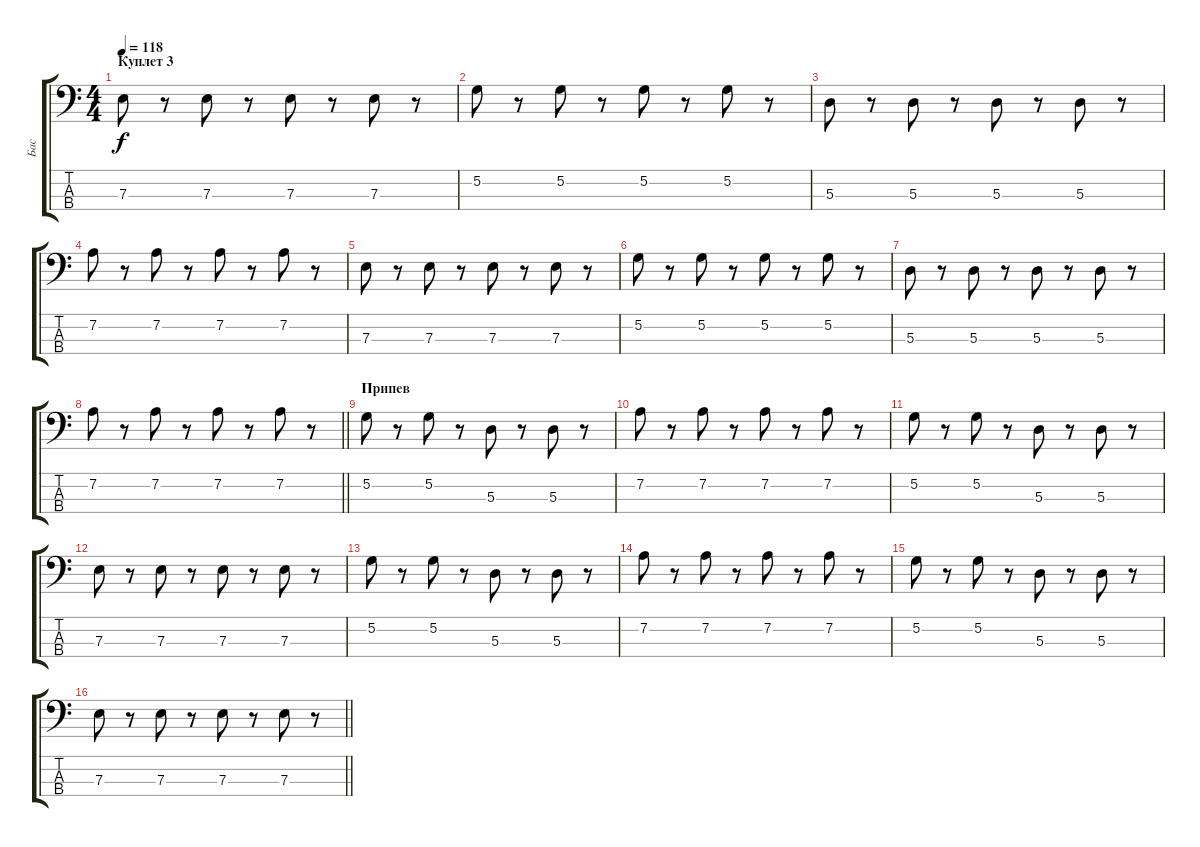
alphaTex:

\track ("Бас" "Бас") {instrument electricbassfinger}
\staff {score tabs}
\tuning (G2 D2 A1 E1) {hide}
\ts (4 4)
\section ("" "Куплет 3")
\tempo 118
\clef f4
\ks c
7.3.8{dy f} r.8 7.3.8 r.8 7.3.8 r.8 7.3.8 r.8 |
5.2.8 r.8 5.2.8 r.8 5.2.8 r.8 5.2.8 r.8 |
5.3.8 r.8 5.3.8 r.8 5.3.8 r.8 5.3.8 r.8 |
7.2.8 r.8 7.2.8 r.8 7.2.8 r.8 7.2.8 r.8 |
7.3.8 r.8 7.3.8 r.8 7.3.8 r.8 7.3.8 r.8 |
5.2.8 r.8 5.2.8 r.8 5.2.8 r.8 5.2.8 r.8 |
5.3.8 r.8 5.3.8 r.8 5.3.8 r.8 5.3.8 r.8 |
\barLineRight lightlight
7.2.8 r.8 7.2.8 r.8 7.2.8 r.8 7.2.8 r.8 |
\section ("" "Припев")
5.2.8 r.8 5.2.8 r.8 5.3.8 r.8 5.3.8 r.8 |
7.2.8 r.8 7.2.8 r.8 7.2.8 r.8 7.2.8 r.8 |
5.2.8 r.8 5.2.8 r.8 5.3.8 r.8 5.3.8 r.8 |
7.3.8 r.8 7.3.8 r.8 7.3.8 r.8 7.3.8 r.8 |
5.2.8 r.8 5.2.8 r.8 5.3.8 r.8 5.3.8 r.8 |
7.2.8 r.8 7.2.8 r.8 7.2.8 r.8 7.2.8 r.8 |
5.2.8 r.8 5.2.8 r.8 5.3.8 r.8 5.3.8 r.8 |
\barLineRight lightlight
7.3.8 r.8 7.3.8 r.8 7.3.8 r.8 7.3.8 r.8
